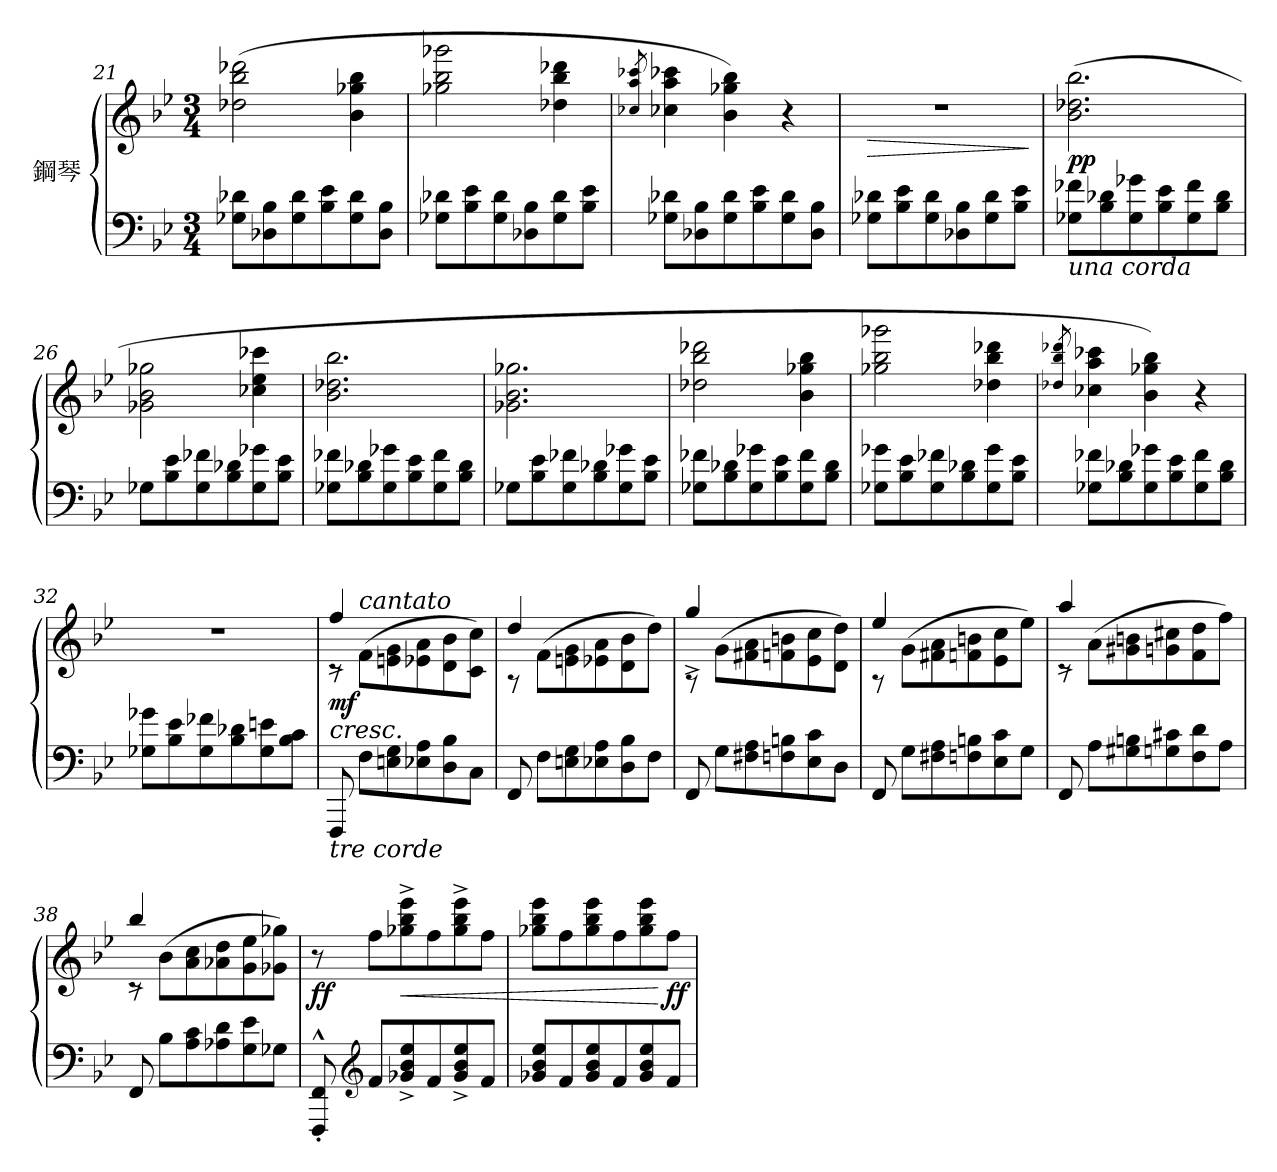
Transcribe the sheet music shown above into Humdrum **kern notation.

**kern	**kern	**dynam
*part1	*part1	*part1
*staff2	*staff1	*staff1/2
*I"鋼琴	*	*
*clefF4	*clefG2	*
*k[b-e-]	*k[b-e-]	*
*M3/4	*M3/4	*
=21	=21	=21
8G-X\ 8d-X\L	(>2dd-X\ 2bb-\ 2ddd-X\	.
8D-X\ 8B-\	.	.
8G-\ 8d-\	.	.
8B-\ 8e-\	.	.
8G-\ 8d-\	4b-\ 4gg-X\ 4bb-\	.
8D-\ 8B-\J	.	.
=22	=22	=22
8G-X\ 8d-X\L	2gg-X\ 2bb-\ 2ggg-X\	.
8B-\ 8e-\	.	.
8G-\ 8d-\	.	.
8D-X\ 8B-\	.	.
8G-\ 8d-\	4dd-X\ 4bb-\ 4ddd-X\	.
8B-\ 8e-\J	.	.
.	16qcc-Xyy 16qaayy 16qccc-Xyy	.
=23	=23	=23
.	8qcc-X/ 8qaa/ 8qccc-X/	.
8G-X\ 8d-X\L	4cc-\ 4aa\ 4ccc-\	.
8D-X\ 8B-\	.	.
8G-\ 8d-\	4b-\ 4gg-X\ 4bb-\)	.
8B-\ 8e-\	.	.
8G-\ 8d-\	4r	.
8D-\ 8B-\J	.	.
!!LO:LB:g=z
=24	=24	=24
!	!	!LO:HP:b
8G-X\ 8d-X\L	2.r	>
8B-\ 8e-\	.	.
8G-\ 8d-\	.	.
8D-X\ 8B-\	.	.
8G-\ 8d-\	.	.
8B-\ 8e-\J	.	.
.	.	]
=25	=25	=25
!LO:TX:b:i:t=una corda	!	!
!	!	!LO:DY:b
8G-X\ 8f-X\L	(>2.b-\ 2.dd-X\ 2.bb-\	pp
8B-\ 8d-X\	.	.
8G-\ 8g-X\	.	.
8B-\ 8e-\	.	.
8G-\ 8f-\	.	.
8B-\ 8d-\J	.	.
=26	=26	=26
8G-X\L	2g-X\ 2b-\ 2gg-X\	.
8B-\ 8e-\	.	.
8G-\ 8f-X\	.	.
8B-\ 8d-X\	.	.
8G-\ 8g-X\	4cc-X\ 4ee-\ 4ccc-X\	.
8B-\ 8e-\J	.	.
=27	=27	=27
8G-X\ 8f-X\L	2.b-\ 2.dd-X\ 2.bb-\	.
8B-\ 8d-X\	.	.
8G-\ 8g-X\	.	.
8B-\ 8e-\	.	.
8G-\ 8f-\	.	.
8B-\ 8d-\J	.	.
=28	=28	=28
8G-X\L	2.g-X\ 2.b-\ 2.gg-X\	.
8B-\ 8e-\	.	.
8G-\ 8f-X\	.	.
8B-\ 8d-X\	.	.
8G-\ 8g-X\	.	.
8B-\ 8e-\J	.	.
!!LO:LB:g=z
=29	=29	=29
8G-X\ 8f-X\L	2dd-X\ 2bb-\ 2ddd-X\	.
8B-\ 8d-X\	.	.
8G-\ 8g-X\	.	.
8B-\ 8e-\	.	.
8G-\ 8f-\	4b-\ 4gg-X\ 4bb-\	.
8B-\ 8d-\J	.	.
=30	=30	=30
8G-X\ 8g-X\L	2gg-X\ 2bb-\ 2ggg-X\	.
8B-\ 8e-\	.	.
8G-\ 8f-X\	.	.
8B-\ 8d-X\	.	.
8G-\ 8g-\	4dd-X\ 4bb-\ 4ddd-X\	.
8B-\ 8e-\J	.	.
.	16qdd-yy 16qbb-yy 16qddd-yy	.
=31	=31	=31
.	8qdd-X/ 8qbb-/ 8qddd-X/	.
8G-X\ 8f-X\L	4cc-X\ 4aa\ 4ccc-X\	.
8B-\ 8d-X\	.	.
8G-\ 8g-X\	4b-\ 4gg-X\ 4bb-\)	.
8B-\ 8e-\	.	.
8G-\ 8f-\	4r	.
8B-\ 8d-\J	.	.
=32	=32	=32
*	*MM140	*
8G-X\ 8g-X\L	2.r	.
8B-\ 8e-\	.	.
*	*MM136	*
8G-\ 8f-X\	.	.
8B-\ 8d-X\	.	.
*	*MM132	*
8G-\ 8en\	.	.
8B-\ 8c\J	.	.
=33	=33	=33
*	*MM136	*
*	*^	*
!	!LO:TX:b:i:t=cresc.	!	!
!LO:TX:b:i:t=tre corde	!	!	!
!	!	!	!LO:DY:b
8FFF/	8rc	4ff^/	mf
!	!LO:TX:a:i:t=cantato	!	!
8F\L	(>8f\L	.	.
*	*MM140	*	*
8En\ 8G\	8en\ 8g\	2ryy	.
8E-X\ 8A\	8e-X\ 8a\	.	.
*	*MM144	*	*
8D\ 8B-\	8d\ 8b-\	.	.
8C\J	8c\ 8cc\J)	.	.
!!LO:PB:g=z	!!
=34	=34	=34	=34
8FF/	8rA	4dd/	.
8F\L	(>8f\L	.	.
8En\ 8G\	8en\ 8g\	2ryy	.
8E-X\ 8A\	8e-X\ 8a\	.	.
8D\ 8B-\	8d\ 8b-\	.	.
8F\J	8dd\J)	.	.
=35	=35	=35	=35
8FF/	8rA	4gg^/	.
8G\L	(>8g\L	.	.
8F#X\ 8A\	8f#X\ 8a\	2ryy	.
8Fn\ 8Bn\	8fn\ 8bn\	.	.
8E-\ 8c\	8e-\ 8cc\	.	.
8D\J	8d\ 8dd\J)	.	.
=36	=36	=36	=36
8FF/	8rA	4ee-/	.
8G\L	(>8g\L	.	.
8F#X\ 8A\	8f#X\ 8a\	2ryy	.
8Fn\ 8Bn\	8fn\ 8bn\	.	.
8E-\ 8c\	8e-\ 8cc\	.	.
8G\J	8ee-\J)	.	.
=37	=37	=37	=37
8FF/	8rc	4aa^/	.
8A\L	(>8a\L	.	.
8G#X\ 8Bn\	8g#X\ 8bn\	2ryy	.
8Gn\ 8c#X\	8gn\ 8cc#X\	.	.
8F\ 8d\	8f\ 8dd\	.	.
8A\J	8ff\J)	.	.
=38	=38	=38	=38
8FF/	8rc	4bb-^/	.
8B-\L	(>8b-\L	.	.
8A\ 8c\	8a\ 8cc\	2ryy	.
8A-X\ 8d\	8a-X\ 8dd\	.	.
8G\ 8e-\	8g\ 8ee-\	.	.
8G-X\J	8g-X\ 8gg-X\J)	.	.
*	*v	*v	*
!!LO:LB:g=z
=39	=39	=39
!	!	!LO:DY:b
8FFF/'^^ 8FF/'^^	8r	ff
*clefG2	*	*
8f/L	8ff\L	.
!	!	!LO:HP:b
8g-X/^ 8b-/^ 8ee-/^	8gg-X\^ 8bb-\^ 8eee-\^	<
8f/	8ff\	.
8g-/^ 8b-/^ 8ee-/^	8gg-\^ 8bb-\^ 8eee-\^	.
8f/J	8ff\J	.
=40	=40	=40
8g-X/ 8b-/ 8ee-/L	8gg-X\ 8bb-\ 8eee-\L	.
8f/	8ff\	.
8g-/ 8b-/ 8ee-/	8gg-\ 8bb-\ 8eee-\	.
8f/	8ff\	.
8g-/ 8b-/ 8ee-/	8gg-\ 8bb-\ 8eee-\	.
!	!	!LO:DY:n=1:b
8f/J	8ff\J	[ ff
=	=	=
*-	*-	*-
